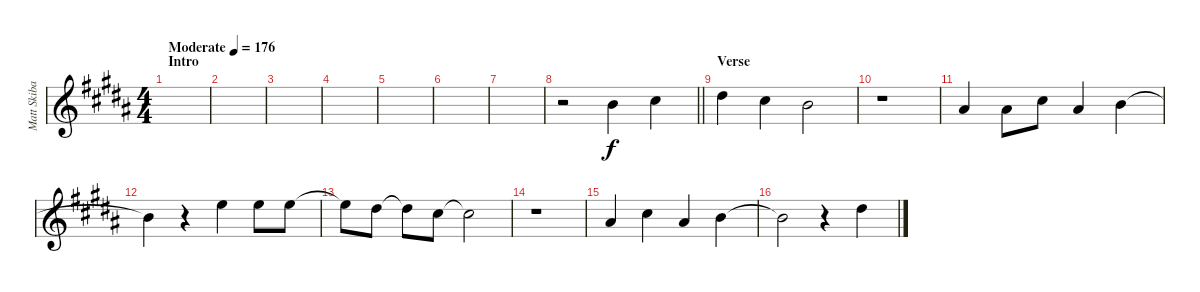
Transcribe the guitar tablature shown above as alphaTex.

\track ("Matt Skiba - Vocals" "Matt Skiba") {instrument distortionguitar}
\staff {score}
\tuning (E4 B3 G3 D3 A2 E2) {hide}
\ts (4 4)
\section ("" "Intro")
\tempo (176 "Moderate")
\clef g2
\ks b
|
|
|
|
|
|
|
\barLineRight lightlight
r.2 4.3.4 6.3.4 |
\section ("" "Verse")
8.3.4 2.2.4 0.2.2 |
r.1 |
3.3.4 3.3.8 2.2.8 3.3.4 0.2.4 |
0.2{t}.4 r.4 0.1.4 0.1.8 0.1.8 |
0.1{t}.8 4.2.8 4.2{t}.8 2.2.8 2.2{t}.2 |
r.1 |
3.3.4 6.3.4 8.4.4 0.2.4 |
0.2{t}.2 r.4 4.2.4
